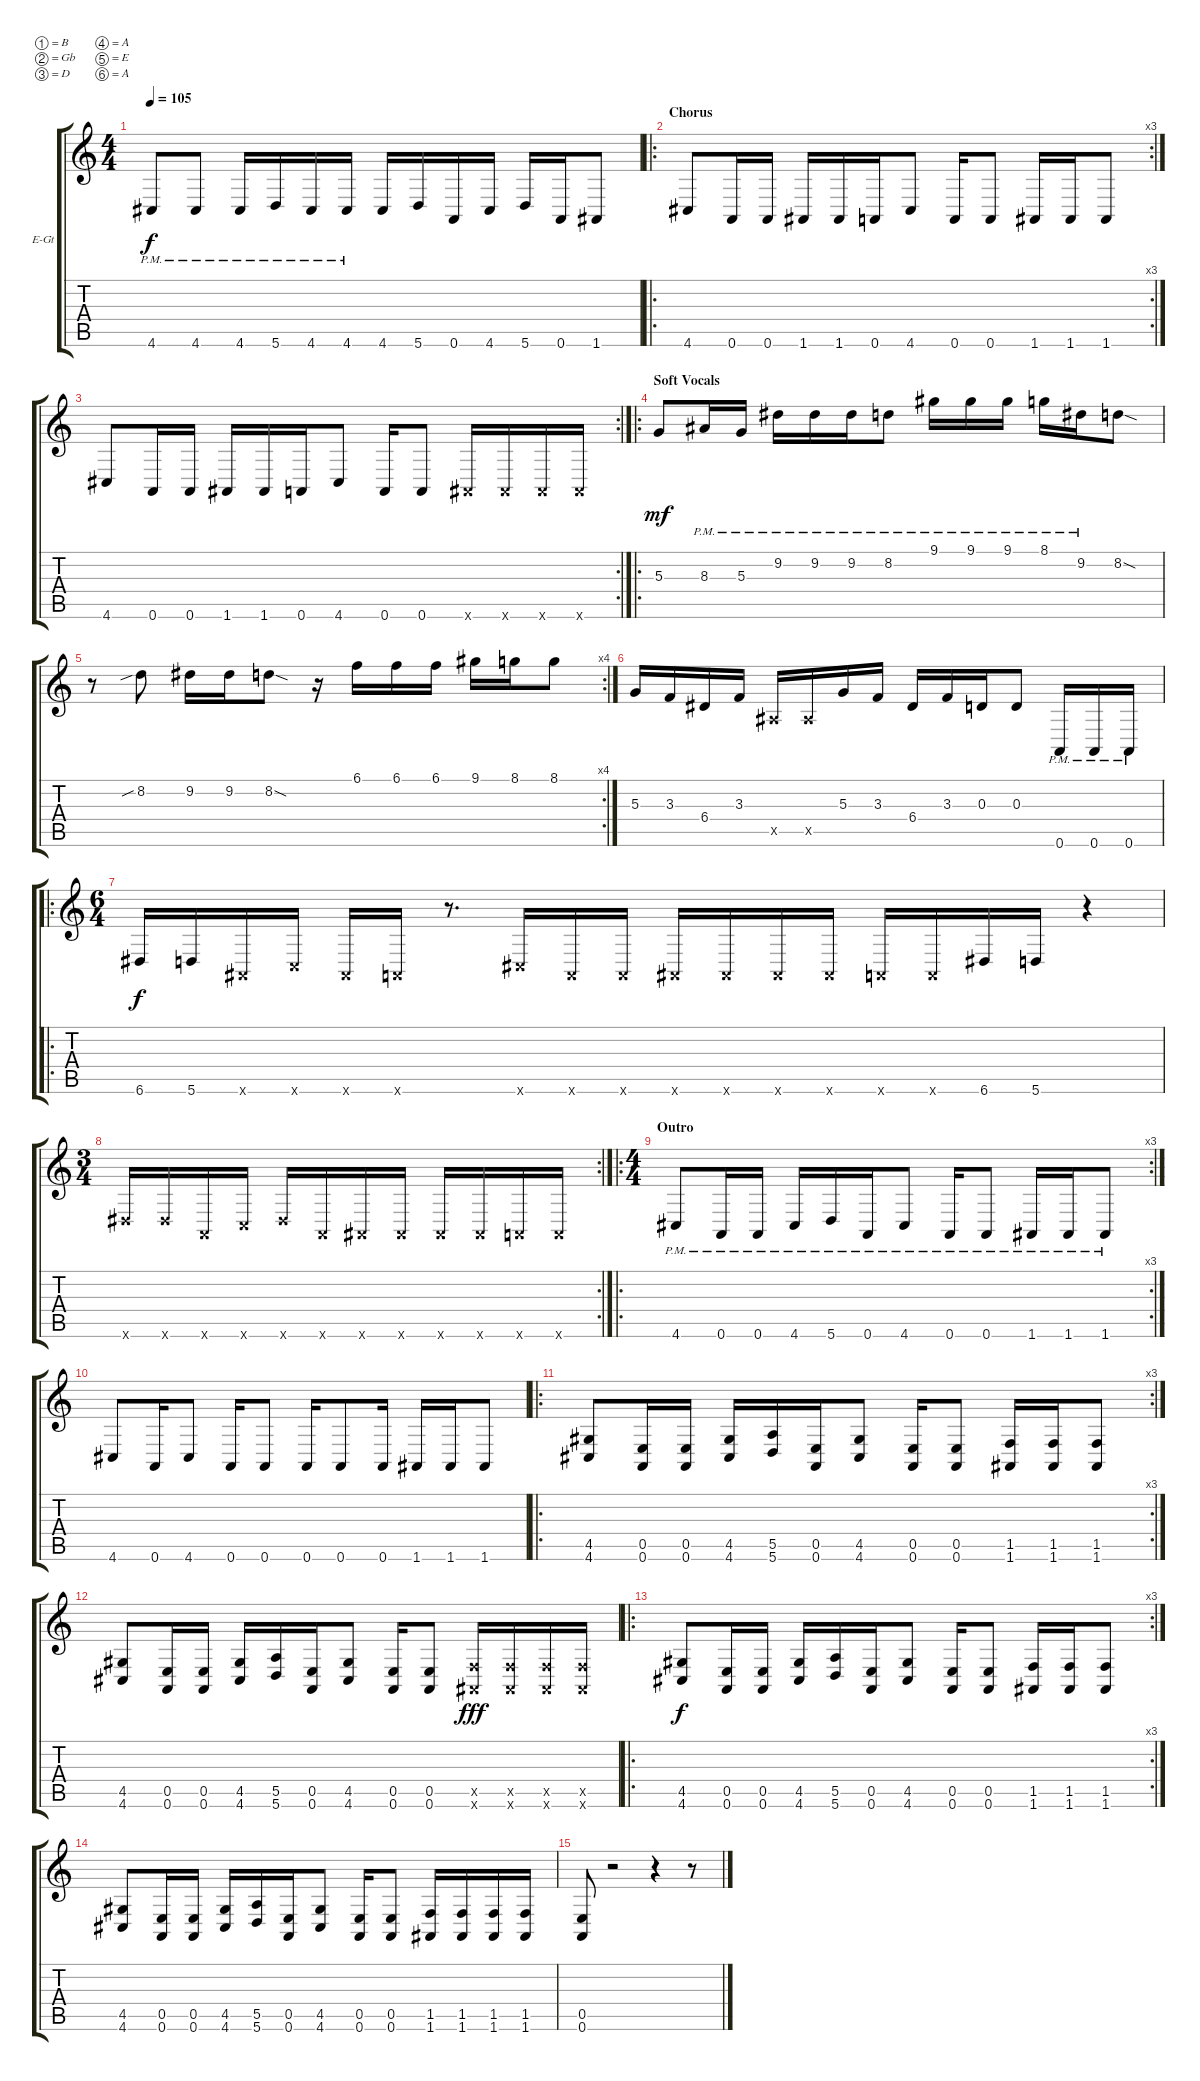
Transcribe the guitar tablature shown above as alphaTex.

\defaultSystemsLayout 4
\bracketExtendMode groupsimilarinstruments
\firstSystemTrackNameOrientation horizontal
\otherSystemsTrackNameOrientation horizontal
\track ("Electric Guitar" "E-Gt") {instrument distortionguitar}
\staff {score tabs}
\tuning (B3 Gb3 D3 A2 E2 A1)
\ts (4 4)
\tempo 105
\clef g2
\ks c
4.6{pm}.8{dy f} 4.6{pm}.8 4.6{pm}.16 5.6{pm}.16 4.6{pm}.16 4.6{pm}.16 4.6.16 5.6.16 0.6.16 4.6.16 5.6.16 0.6.16 1.6.8 |
\ro
\rc 3
\section ("" "Chorus")
4.6.8 0.6.16 0.6.16 1.6.16 1.6.16 0.6.16 4.6.8 0.6.16 0.6.8 1.6.16 1.6.16 1.6.8 |
\rc 2
4.6.8 0.6.16 0.6.16 1.6.16 1.6.16 0.6.16 4.6.8 0.6.16 0.6.8 1.6{x}.16 1.6{x}.16 1.6{x}.16 1.6{x}.16 |
\ro
\section ("" "Soft Vocals")
5.3.8{dy mf} 8.3{pm}.16 5.3{pm}.16 9.2{pm}.16 9.2{pm}.16 9.2{pm}.16 8.2{pm}.8 9.1{pm}.16 9.1{pm}.16 9.1{pm}.16 8.1{pm}.16 9.2{pm}.16 8.2{sod}.8 |
\rc 4
r.8 8.2{sib}.8 9.2.16 9.2.16 8.2{sod}.8 r.16 6.1.16 6.1.16 6.1.16 9.1.16 8.1.16 8.1.8 |
5.3.16 3.3.16 6.4.16 3.3.16 6.5{x}.16 6.5{x}.16 5.3.16 3.3.16 6.4.16 3.3.16 0.3.16 0.3.8 0.6{pm}.16 0.6{pm}.16 0.6{pm}.16 |
\ro
\ts (6 4)
6.6.16{dy f} 5.6.16 1.6{x}.16 3.6{x}.16 1.6{x}.16 0.6{x}.16 r.8{d} 4.6{x}.16 0.6{x}.16 0.6{x}.16 1.6{x}.16 1.6{x}.16 1.6{x}.16 1.6{x}.16 0.6{x}.16 0.6{x}.16 6.6.16 5.6.16 r.4 |
\rc 2
\ts (3 4)
6.6{x}.16 6.6{x}.16 0.6{x}.16 3.6{x}.16 6.6{x}.16 0.6{x}.16 1.6{x}.16 1.6{x}.16 1.6{x}.16 1.6{x}.16 0.6{x}.16 0.6{x}.16 |
\ro
\rc 3
\ts (4 4)
\section ("" "Outro")
4.6{pm}.8 0.6{pm}.16 0.6{pm}.16 4.6{pm}.16 5.6{pm}.16 0.6{pm}.16 4.6{pm}.8 0.6{pm}.16 0.6{pm}.8 1.6{pm}.16 1.6{pm}.16 1.6{pm}.8 |
4.6.8 0.6.16 4.6.8 0.6.16 0.6.8 0.6.16 0.6.8 0.6.16 1.6.16 1.6.16 1.6.8 |
\ro
\rc 3
(4.6 4.5).8 (0.6 0.5).16 (0.6 0.5).16 (4.6 4.5).16 (5.6 5.5).16 (0.6 0.5).16 (4.6 4.5).8 (0.6 0.5).16 (0.6 0.5).8 (1.6 1.5).16 (1.6 1.5).16 (1.6 1.5).8 |
(4.6 4.5).8 (0.6 0.5).16 (0.6 0.5).16 (4.6 4.5).16 (5.6 5.5).16 (0.6 0.5).16 (4.6 4.5).8 (0.6 0.5).16 (0.6 0.5).8 (1.6{x} 1.5{x}).16{dy fff} (1.6{x} 1.5{x}).16 (1.6{x} 1.5{x}).16 (1.6{x} 1.5{x}).16 |
\ro
\rc 3
(4.6 4.5).8{dy f} (0.6 0.5).16 (0.6 0.5).16 (4.6 4.5).16 (5.6 5.5).16 (0.6 0.5).16 (4.6 4.5).8 (0.6 0.5).16 (0.6 0.5).8 (1.6 1.5).16 (1.6 1.5).16 (1.6 1.5).8 |
(4.6 4.5).8 (0.6 0.5).16 (0.6 0.5).16 (4.6 4.5).16 (5.6 5.5).16 (0.6 0.5).16 (4.6 4.5).8 (0.6 0.5).16 (0.6 0.5).8 (1.6 1.5).16 (1.6 1.5).16 (1.6 1.5).16 (1.5 1.6).16 |
(0.6 0.5).8 r.2 r.4 r.8
